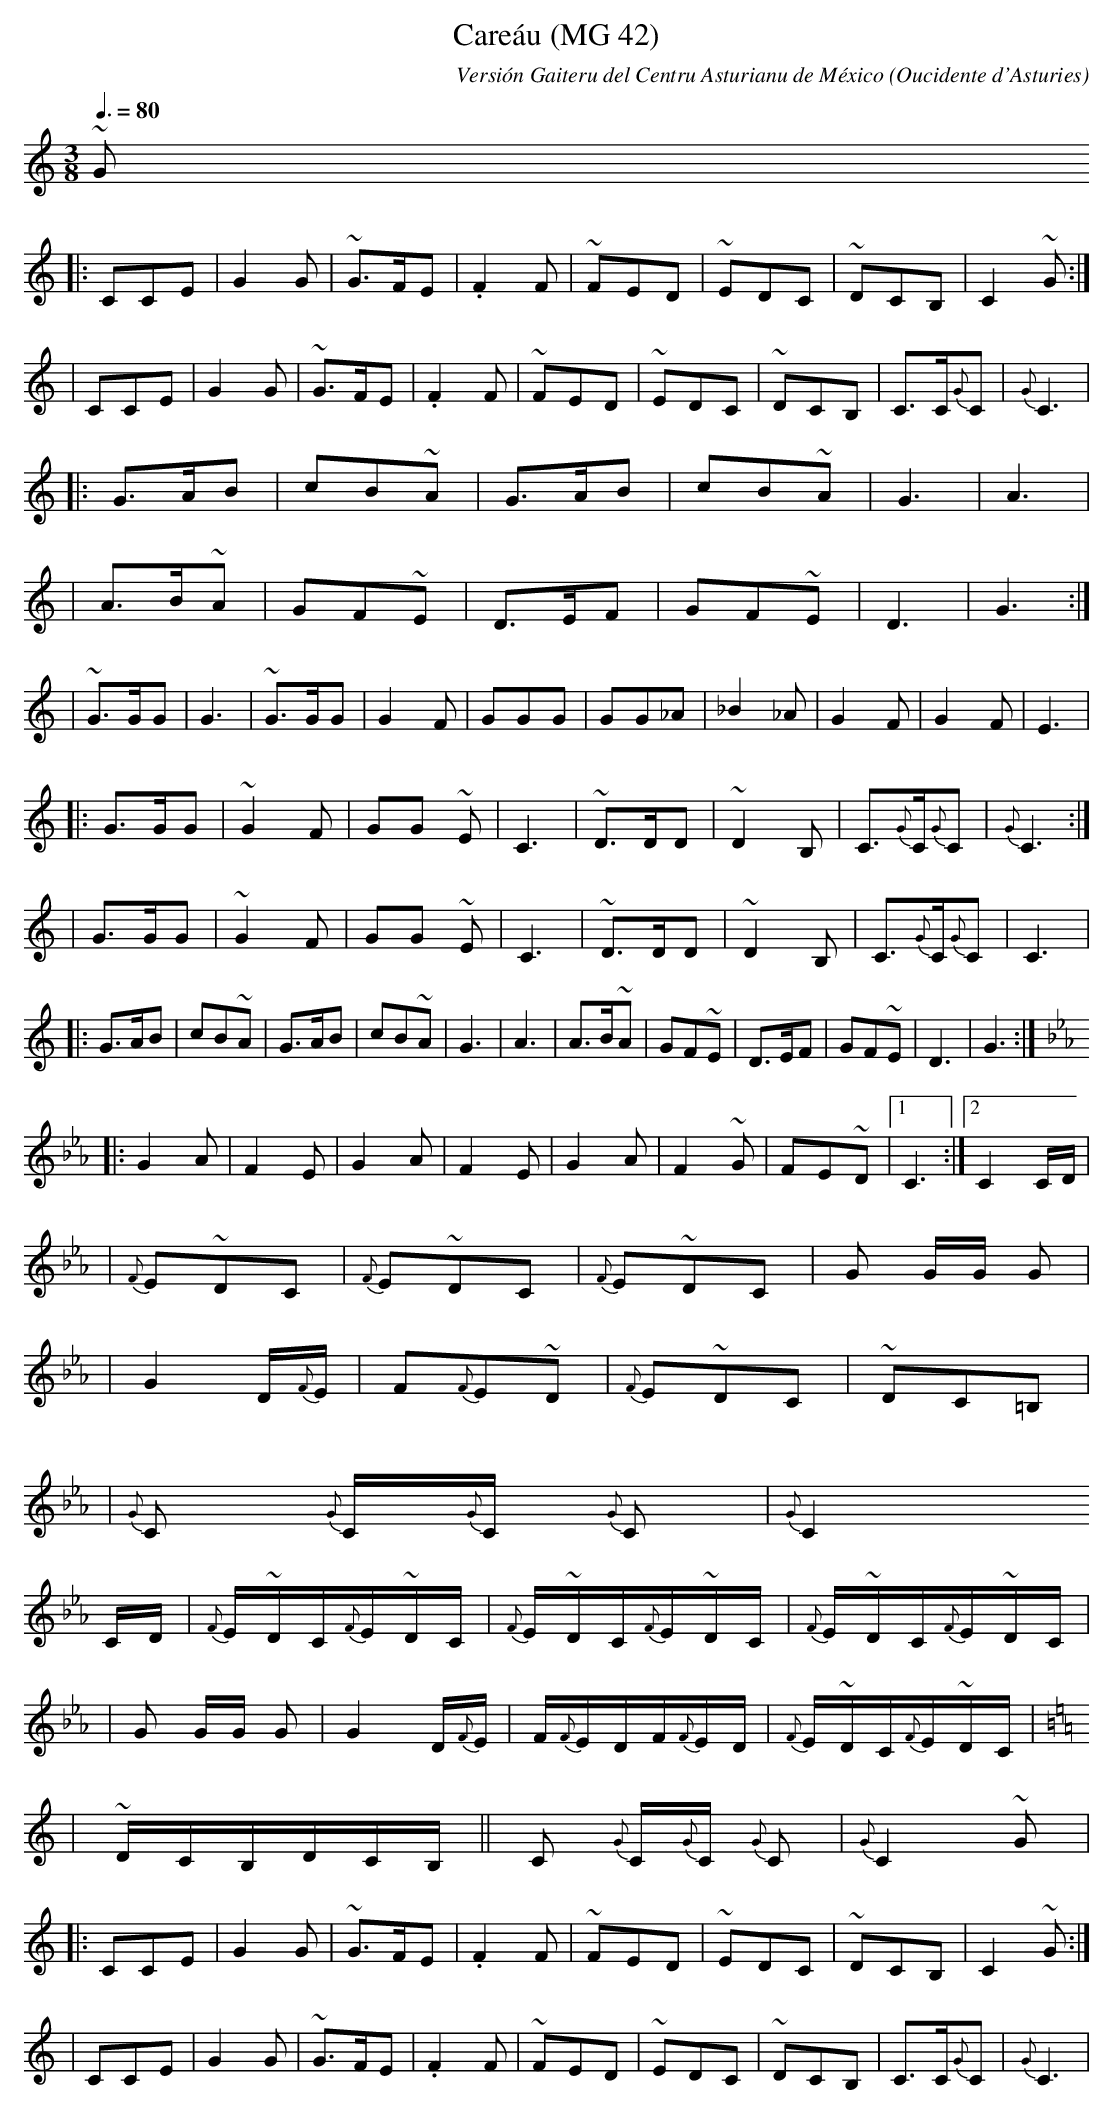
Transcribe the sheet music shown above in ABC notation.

X:1
T:Careáu (MG 42)
C:Versión Gaiteru del Centru Asturianu de México
O:Oucidente d'Asturies
E:Nivel 4
M:3/8
L:1/8
Q:3/8=80
K:C
~G
|: CCE|G2 G|~G>FE|.F2 F|~FED|~EDC|~DCB,|C2 ~G :|
|CCE|G2 G|~G>FE|.F2 F|~FED|~EDC|~DCB,|C>C{G}C|{G}C3|
|: G>AB|cB~A|G>AB|cB~A|G3|A3|
|A>B~A|GF~E|D>EF|GF~E|D3|G3 :|
|~G>GG|G3|~G>GG|G2 F|GGG|GG_A|_B2 _A|G2 F|G2 F|E3|
|: G>GG|~G2 F|GG ~E|C3|~D>DD|~D2 B,|C3/2{G}C/{G}C|{G}C3 :|
|G>GG|~G2 F|GG ~E|C3|~D>DD|~D2 B,|C3/2{G}C/{G}C|C3|
|: G>AB|cB~A|G>AB|cB~A|G3|A3|A>B~A|GF~E|D>EF|GF~E|D3|G3 :|
[K:Cm]
|: G2 A|F2 E|G2 A|F2 E|G2 A|F2 ~G|FE~D|[1 C3 :|[2 C2 C/D/|
|{F}E~DC|{F}E~DC|{F}E~DC|G G/G/ G|
|G2 D/{F}E/|F{F}E~D|{F}E~DC|~DC=B,|
|{G}C {G}C/{G}C/ {G}C|{G}C2
C/D/|{F}E/~D/C/{F}E/~D/C/|{F}E/~D/C/{F}E/~D/C/|{F}E/~D/C/{F}E/~D/C/|
|G G/G/ G|G2 D/{F}E/|F/{F}E/D/F/{F}E/D/|{F}E/~D/C/{F}E/~D/C/|
[K:C]
|~D/C/B,/D/C/B,/||C {G}C/{G}C/ {G}C|{G}C2 ~G|
|: CCE|G2 G|~G>FE|.F2 F|~FED|~EDC|~DCB,|C2 ~G :|
|CCE|G2 G|~G>FE|.F2 F|~FED|~EDC|~DCB,|C>C{G}C|{G}C3|
